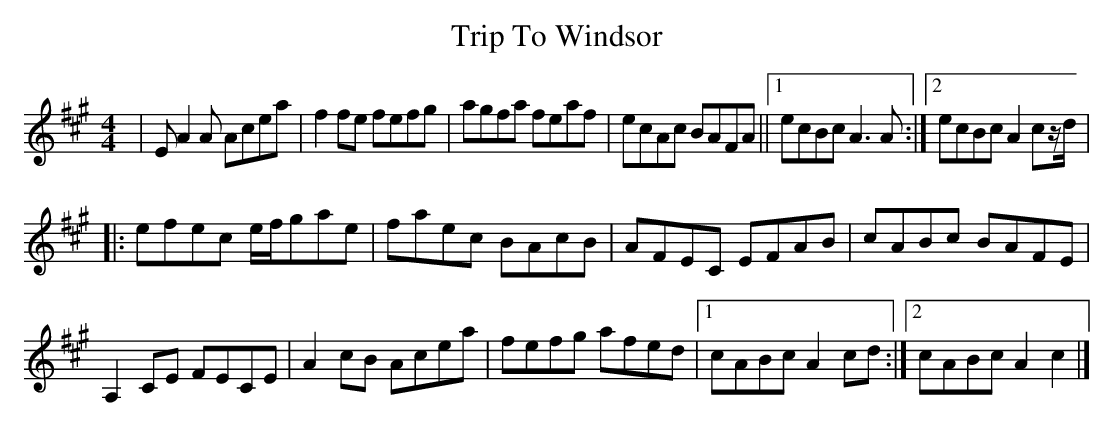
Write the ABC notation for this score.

X:1
T:Trip To Windsor
M:4/4
L:1/8
K:A
|EA2A Acea|f2fe fefg|agfa feaf|ecAc BAFA||1 ecBc A3A:|2 ecBc A2cz/2d/2|
|:efec e/2f/2gae|faec BAcB|AFEC EFAB|cABc BAFE|
A,2CE FECE|A2cB Acea|fefg afed|1 cABc A2cd:|2 cABc A2c2|]
